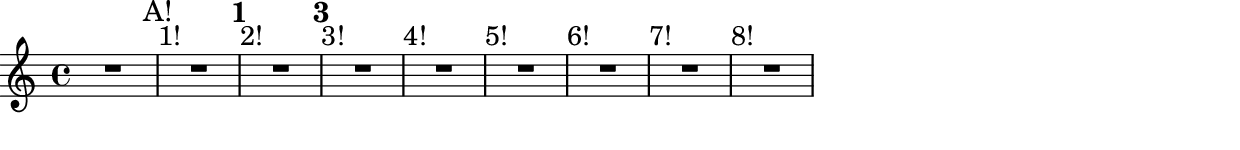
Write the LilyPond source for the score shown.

%% Generated by lilypond-book
%% Options: [exampleindent=10.16\mm,indent=0\mm,line-width=160\mm,paper-height=845.047\pt,paper-width=597.508\pt,papersize='(cons (* 597.508 pt) (* 845.047 pt))]
\include "lilypond-book-preamble.ly"


% ****************************************************************
% Start cut-&-pastable-section
% ****************************************************************

#(ly:set-option 'eps-box-padding 3.000000)



\paper {
  #(set-paper-size '(cons (* 597.508 pt) (* 845.047 pt)))
  indent = 0\mm
  line-width = 160\mm
  % offset the left padding, also add 1mm as lilypond creates cropped
  % images with a little space on the right
  line-width = #(- line-width (* mm  3.000000) (* mm 1))
}

\layout {
  
}




% ****************************************************************
% ly snippet:
% ****************************************************************
\sourcefilename "/lilypond-2.26.0/input/regression/mark-tracking-conflict-section-label.ly"
\sourcefileline 0
\version "2.23.6"
#(ly:set-option 'warning-as-error #t)

\header {
  texidoc = "LilyPond issues warnings when @code{\\sectionLabel}
conflicts with certain other simultaneous marks, and engraves only
the first.

Section labels 1! to@tie{}3! should appear with various rehearsal
marks.  Section labels 4! to@tie{}8! should appear alone."
}

\layout {
  \context {
    \Score
    rehearsalMarkFormatter = #format-mark-numbers
  }
}

\parallelMusic upper,lower {
  R1 \sectionLabel "1!" |
  R1 \mark "A!" |
  %% no warning

  R1 \sectionLabel "2!" |
  R1 \mark \default |
  %% no warning

  R1 \sectionLabel "3!" |
  R1 \mark 3    |
  %% no warning

  R1 \sectionLabel "4!" |
  R1 \segnoMark \default |
  #(ly:expect-warning (ly:translate-cpp-warning-scheme
                       "conflict with event: `%s'") "section-label-event")
  #(ly:expect-warning (ly:translate-cpp-warning-scheme
                       "discarding event: `%s'") "segno-mark-event")

  R1 \sectionLabel "5!" |
  R1 \segnoMark 5 |
  #(ly:expect-warning (ly:translate-cpp-warning-scheme
                       "conflict with event: `%s'") "section-label-event")
  #(ly:expect-warning (ly:translate-cpp-warning-scheme
                       "discarding event: `%s'") "segno-mark-event")

  R1 \sectionLabel "6!" |
  R1 \codaMark \default |
  #(ly:expect-warning (ly:translate-cpp-warning-scheme
                       "conflict with event: `%s'") "section-label-event")
  #(ly:expect-warning (ly:translate-cpp-warning-scheme
                       "discarding event: `%s'") "coda-mark-event")

  R1 \sectionLabel "7!" |
  R1 \codaMark 5 |
  #(ly:expect-warning (ly:translate-cpp-warning-scheme
                       "conflict with event: `%s'") "section-label-event")
  #(ly:expect-warning (ly:translate-cpp-warning-scheme
                       "discarding event: `%s'") "coda-mark-event")

  R1 \sectionLabel "8!" |
  R1 \sectionLabel "Yoda" |
  #(ly:expect-warning (ly:translate-cpp-warning-scheme
                       "conflict with event: `%s'") "section-label-event")
  #(ly:expect-warning (ly:translate-cpp-warning-scheme
                       "discarding event: `%s'") "section-label-event")

  R1 |
  R1 |
}

\new Staff <<
  \new Voice \upper
  \new Voice \lower
>>



% ****************************************************************
% end ly snippet
% ****************************************************************
